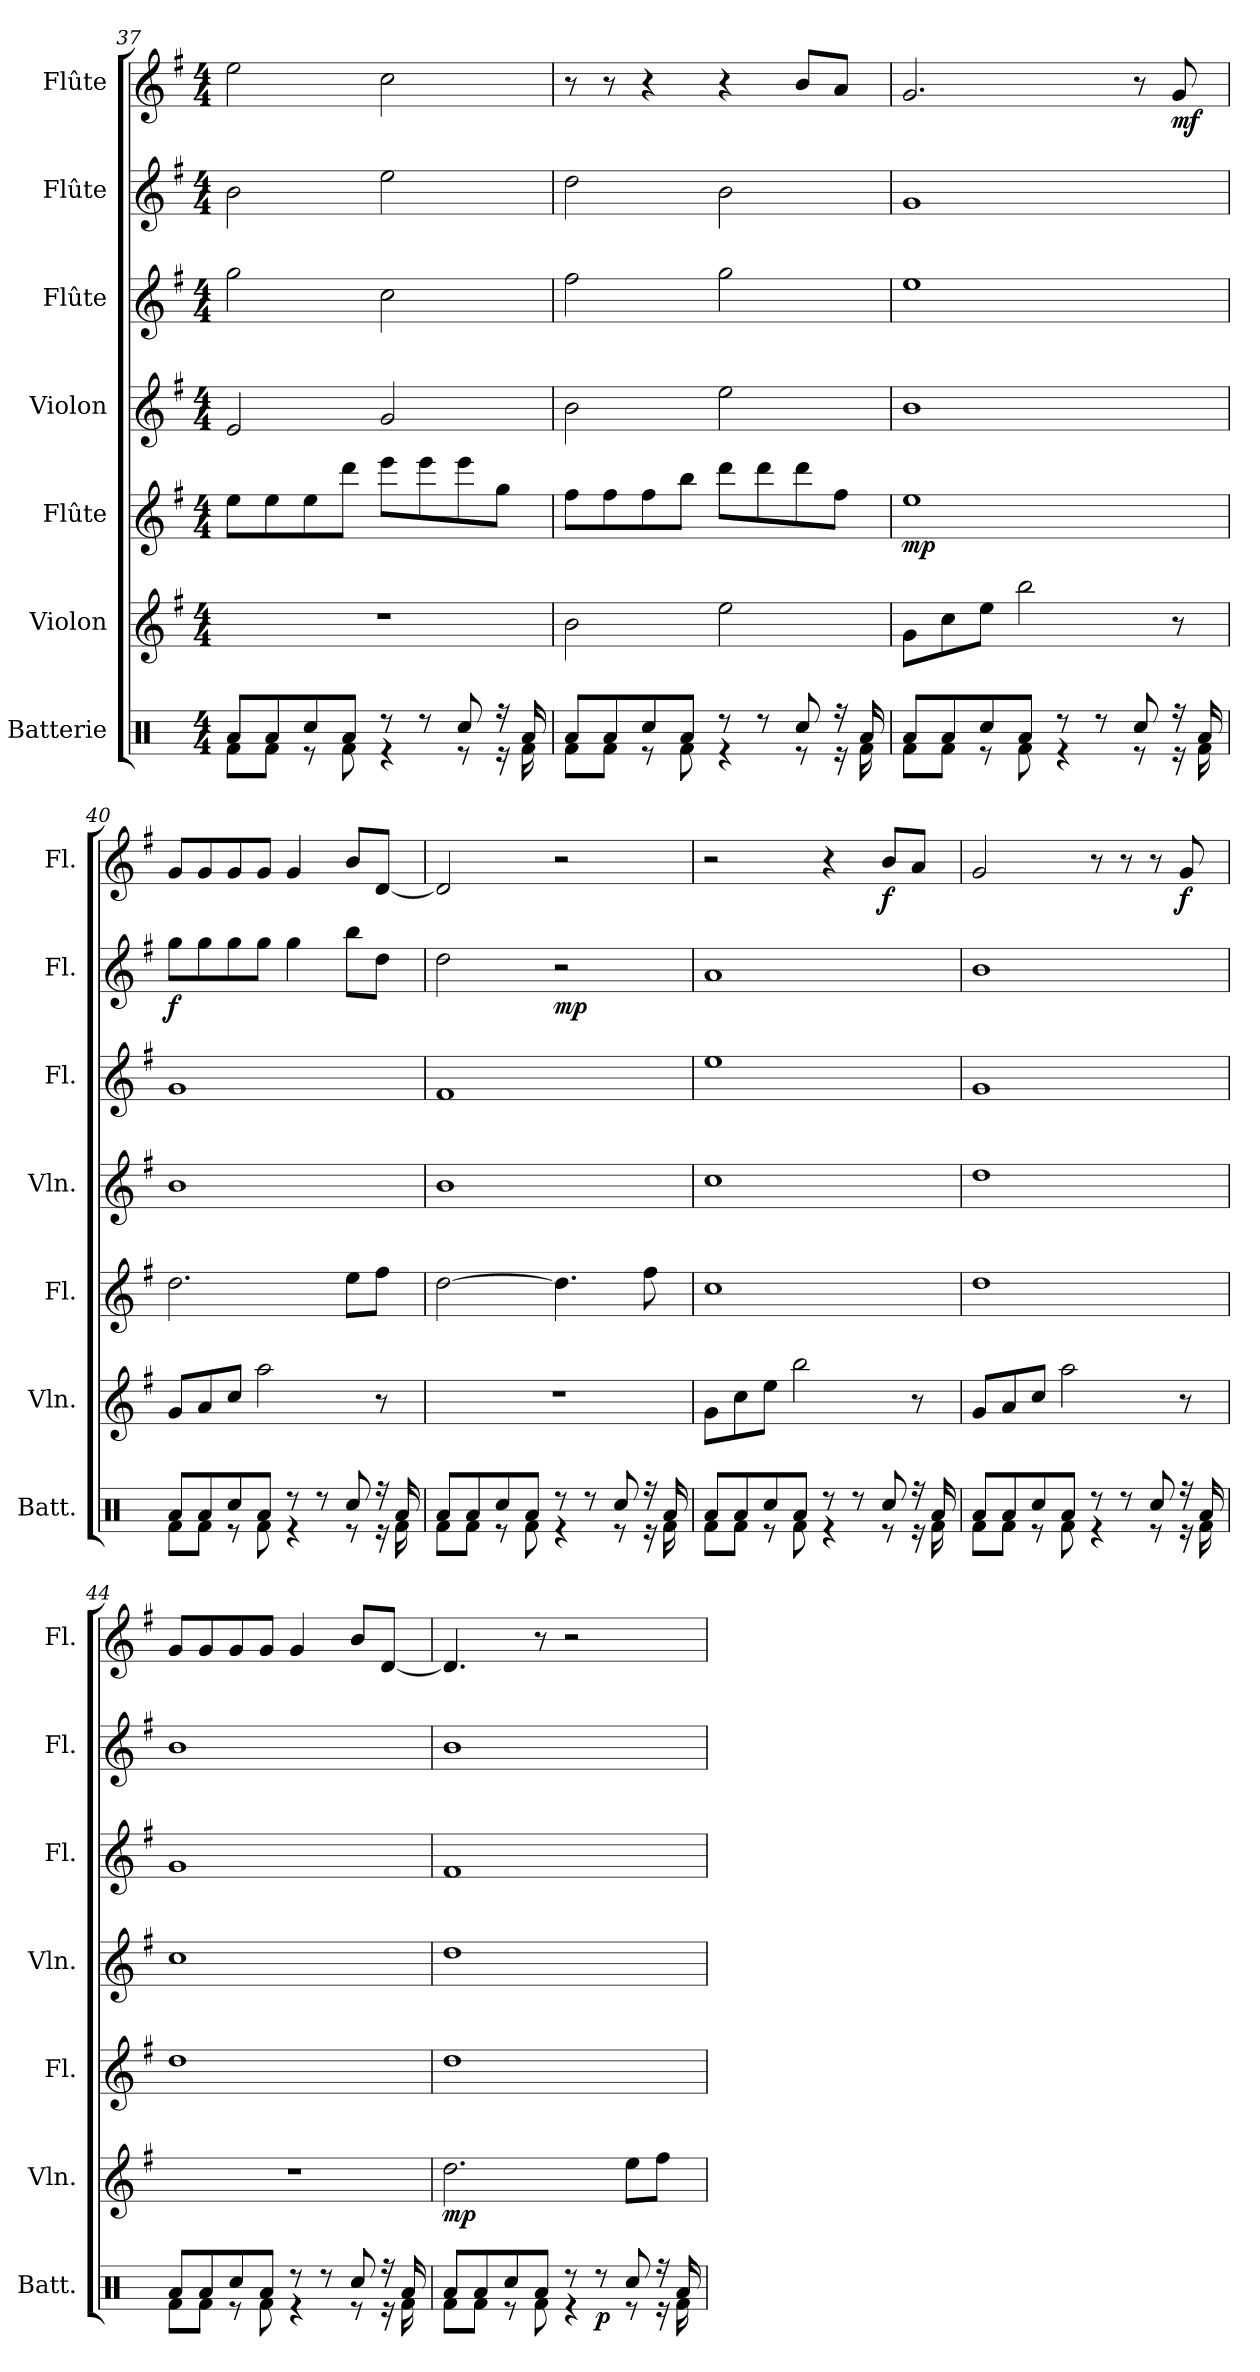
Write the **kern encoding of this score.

**kern	**dynam	**kern	**dynam	**kern	**dynam	**kern	**kern	**kern	**dynam	**kern	**dynam
*part7	*part7	*part6	*part6	*part5	*part5	*part4	*part3	*part2	*part2	*part1	*part1
*staff7	*staff7	*staff6	*staff6	*staff5	*staff5	*staff4	*staff3	*staff2	*staff2	*staff1	*staff1
*I"Batterie	*	*I"Violon	*	*I"Flûte	*	*I"Violon	*I"Flûte	*I"Flûte	*	*I"Flûte	*
*I'Batt.	*	*I'Vln.	*	*I'Fl.	*	*I'Vln.	*I'Fl.	*I'Fl.	*	*I'Fl.	*
*clefX	*	*clefG2	*	*clefG2	*	*clefG2	*clefG2	*clefG2	*	*clefG2	*
*k[]	*	*k[f#]	*	*k[f#]	*	*k[f#]	*k[f#]	*k[f#]	*	*k[f#]	*
*M4/4	*	*M4/4	*	*M4/4	*	*M4/4	*M4/4	*M4/4	*	*M4/4	*
=37	=37	=37	=37	=37	=37	=37	=37	=37	=37	=37	=37
*^	*	*	*	*	*	*	*	*	*	*	*
8Ra/L	8Rf\L	.	1r	.	8ee\L	.	2e/	2gg\	2b\	.	2ee\	.
8Ra/	8Rf\J	.	.	.	8ee\	.	.	.	.	.	.	.
8Rcc/	8r	.	.	.	8ee\	.	.	.	.	.	.	.
8Ra/J	8Rf\	.	.	.	8ddd\J	.	.	.	.	.	.	.
8r	4r	.	.	.	8eee\L	.	2g/	2cc\	2ee\	.	2cc\	.
8r	.	.	.	.	8eee\	.	.	.	.	.	.	.
8Rcc/	8r	.	.	.	8eee\	.	.	.	.	.	.	.
16r	16r	.	.	.	8gg\J	.	.	.	.	.	.	.
16Ra/	16Rf\	.	.	.	.	.	.	.	.	.	.	.
=38	=38	=38	=38	=38	=38	=38	=38	=38	=38	=38	=38	=38
8Ra/L	8Rf\L	.	2b\	.	8ff#\L	.	2b\	2ff#\	2dd\	.	8r	.
8Ra/	8Rf\J	.	.	.	8ff#\	.	.	.	.	.	8r	.
8Rcc/	8r	.	.	.	8ff#\	.	.	.	.	.	4r	.
8Ra/J	8Rf\	.	.	.	8bb\J	.	.	.	.	.	.	.
8r	4r	.	2ee\	.	8ddd\L	.	2ee\	2gg\	2b\	.	4r	.
8r	.	.	.	.	8ddd\	.	.	.	.	.	.	.
8Rcc/	8r	.	.	.	8ddd\	.	.	.	.	.	8b/L	.
16r	16r	.	.	.	8ff#\J	.	.	.	.	.	8a/J	.
16Ra/	16Rf\	.	.	.	.	.	.	.	.	.	.	.
!!LO:PB:g=z
=39	=39	=39	=39	=39	=39	=39	=39	=39	=39	=39	=39	=39
!	!	!	!	!	!	!LO:DY:b	!	!	!	!	!	!
8Ra/L	8Rf\L	.	8g\L	.	1ee	mp	1b	1ee	1g	.	2.g/	.
8Ra/	8Rf\J	.	8cc\	.	.	.	.	.	.	.	.	.
8Rcc/	8r	.	8ee\J	.	.	.	.	.	.	.	.	.
8Ra/J	8Rf\	.	2bb\	.	.	.	.	.	.	.	.	.
8r	4r	.	.	.	.	.	.	.	.	.	.	.
8r	.	.	.	.	.	.	.	.	.	.	.	.
8Rcc/	8r	.	.	.	.	.	.	.	.	.	8r	.
!	!	!	!	!	!	!	!	!	!	!	!	!LO:DY:b
16r	16r	.	8r	.	.	.	.	.	.	.	8g/	mf
16Ra/	16Rf\	.	.	.	.	.	.	.	.	.	.	.
=40	=40	=40	=40	=40	=40	=40	=40	=40	=40	=40	=40	=40
!	!	!	!	!	!	!	!	!	!	!LO:DY:b	!	!
8Ra/L	8Rf\L	.	8g/L	.	2.dd\	.	1b	1g	8gg\L	f	8g/L	.
8Ra/	8Rf\J	.	8a/	.	.	.	.	.	8gg\	.	8g/	.
8Rcc/	8r	.	8cc/J	.	.	.	.	.	8gg\	.	8g/	.
8Ra/J	8Rf\	.	2aa\	.	.	.	.	.	8gg\J	.	8g/J	.
8r	4r	.	.	.	.	.	.	.	4gg\	.	4g/	.
8r	.	.	.	.	.	.	.	.	.	.	.	.
8Rcc/	8r	.	.	.	8ee\L	.	.	.	8bb\L	.	8b/L	.
16r	16r	.	8r	.	8ff#\J	.	.	.	8dd\J	.	[8d/J	.
16Ra/	16Rf\	.	.	.	.	.	.	.	.	.	.	.
=41	=41	=41	=41	=41	=41	=41	=41	=41	=41	=41	=41	=41
8Ra/L	8Rf\L	.	1r	.	[2dd\	.	1b	1f#	2dd\	.	2d/]	.
8Ra/	8Rf\J	.	.	.	.	.	.	.	.	.	.	.
8Rcc/	8r	.	.	.	.	.	.	.	.	.	.	.
8Ra/J	8Rf\	.	.	.	.	.	.	.	.	.	.	.
!	!	!	!	!	!	!	!	!	!	!LO:DY:b	!	!
8r	4r	.	.	.	4.dd\]	.	.	.	2r	mp	2r	.
8r	.	.	.	.	.	.	.	.	.	.	.	.
8Rcc/	8r	.	.	.	.	.	.	.	.	.	.	.
16r	16r	.	.	.	8ff#\	.	.	.	.	.	.	.
16Ra/	16Rf\	.	.	.	.	.	.	.	.	.	.	.
=42	=42	=42	=42	=42	=42	=42	=42	=42	=42	=42	=42	=42
8Ra/L	8Rf\L	.	8g\L	.	1cc	.	1cc	1ee	1a	.	2r	.
8Ra/	8Rf\J	.	8cc\	.	.	.	.	.	.	.	.	.
8Rcc/	8r	.	8ee\J	.	.	.	.	.	.	.	.	.
8Ra/J	8Rf\	.	2bb\	.	.	.	.	.	.	.	.	.
8r	4r	.	.	.	.	.	.	.	.	.	4r	.
8r	.	.	.	.	.	.	.	.	.	.	.	.
!	!	!	!	!	!	!	!	!	!	!	!	!LO:DY:b
8Rcc/	8r	.	.	.	.	.	.	.	.	.	8b/L	f
16r	16r	.	8r	.	.	.	.	.	.	.	8a/J	.
16Ra/	16Rf\	.	.	.	.	.	.	.	.	.	.	.
!!LO:PB:g=z
=43	=43	=43	=43	=43	=43	=43	=43	=43	=43	=43	=43	=43
8Ra/L	8Rf\L	.	8g/L	.	1dd	.	1dd	1g	1b	.	2g/	.
8Ra/	8Rf\J	.	8a/	.	.	.	.	.	.	.	.	.
8Rcc/	8r	.	8cc/J	.	.	.	.	.	.	.	.	.
8Ra/J	8Rf\	.	2aa\	.	.	.	.	.	.	.	.	.
8r	4r	.	.	.	.	.	.	.	.	.	8r	.
8r	.	.	.	.	.	.	.	.	.	.	8r	.
8Rcc/	8r	.	.	.	.	.	.	.	.	.	8r	.
!	!	!	!	!	!	!	!	!	!	!	!	!LO:DY:b
16r	16r	.	8r	.	.	.	.	.	.	.	8g/	f
16Ra/	16Rf\	.	.	.	.	.	.	.	.	.	.	.
=44	=44	=44	=44	=44	=44	=44	=44	=44	=44	=44	=44	=44
8Ra/L	8Rf\L	.	1r	.	1dd	.	1cc	1g	1b	.	8g/L	.
8Ra/	8Rf\J	.	.	.	.	.	.	.	.	.	8g/	.
8Rcc/	8r	.	.	.	.	.	.	.	.	.	8g/	.
8Ra/J	8Rf\	.	.	.	.	.	.	.	.	.	8g/J	.
8r	4r	.	.	.	.	.	.	.	.	.	4g/	.
8r	.	.	.	.	.	.	.	.	.	.	.	.
8Rcc/	8r	.	.	.	.	.	.	.	.	.	8b/L	.
16r	16r	.	.	.	.	.	.	.	.	.	[8d/J	.
16Ra/	16Rf\	.	.	.	.	.	.	.	.	.	.	.
=45	=45	=45	=45	=45	=45	=45	=45	=45	=45	=45	=45	=45
!	!	!	!	!LO:DY:b	!	!	!	!	!	!	!	!
8Ra/L	8Rf\L	.	2.dd\	mp	1dd	.	1dd	1f#	1b	.	4.d/]	.
8Ra/	8Rf\J	.	.	.	.	.	.	.	.	.	.	.
8Rcc/	8r	.	.	.	.	.	.	.	.	.	.	.
8Ra/J	8Rf\	.	.	.	.	.	.	.	.	.	8r	.
8r	4r	.	.	.	.	.	.	.	.	.	2r	.
!	!	!LO:DY:b	!	!	!	!	!	!	!	!	!	!
8r	.	p	.	.	.	.	.	.	.	.	.	.
8Rcc/	8r	.	8ee\L	.	.	.	.	.	.	.	.	.
16r	16r	.	8ff#\J	.	.	.	.	.	.	.	.	.
16Ra/	16Rf\	.	.	.	.	.	.	.	.	.	.	.
*v	*v	*	*	*	*	*	*	*	*	*	*	*
=	=	=	=	=	=	=	=	=	=	=	=
*-	*-	*-	*-	*-	*-	*-	*-	*-	*-	*-	*-
